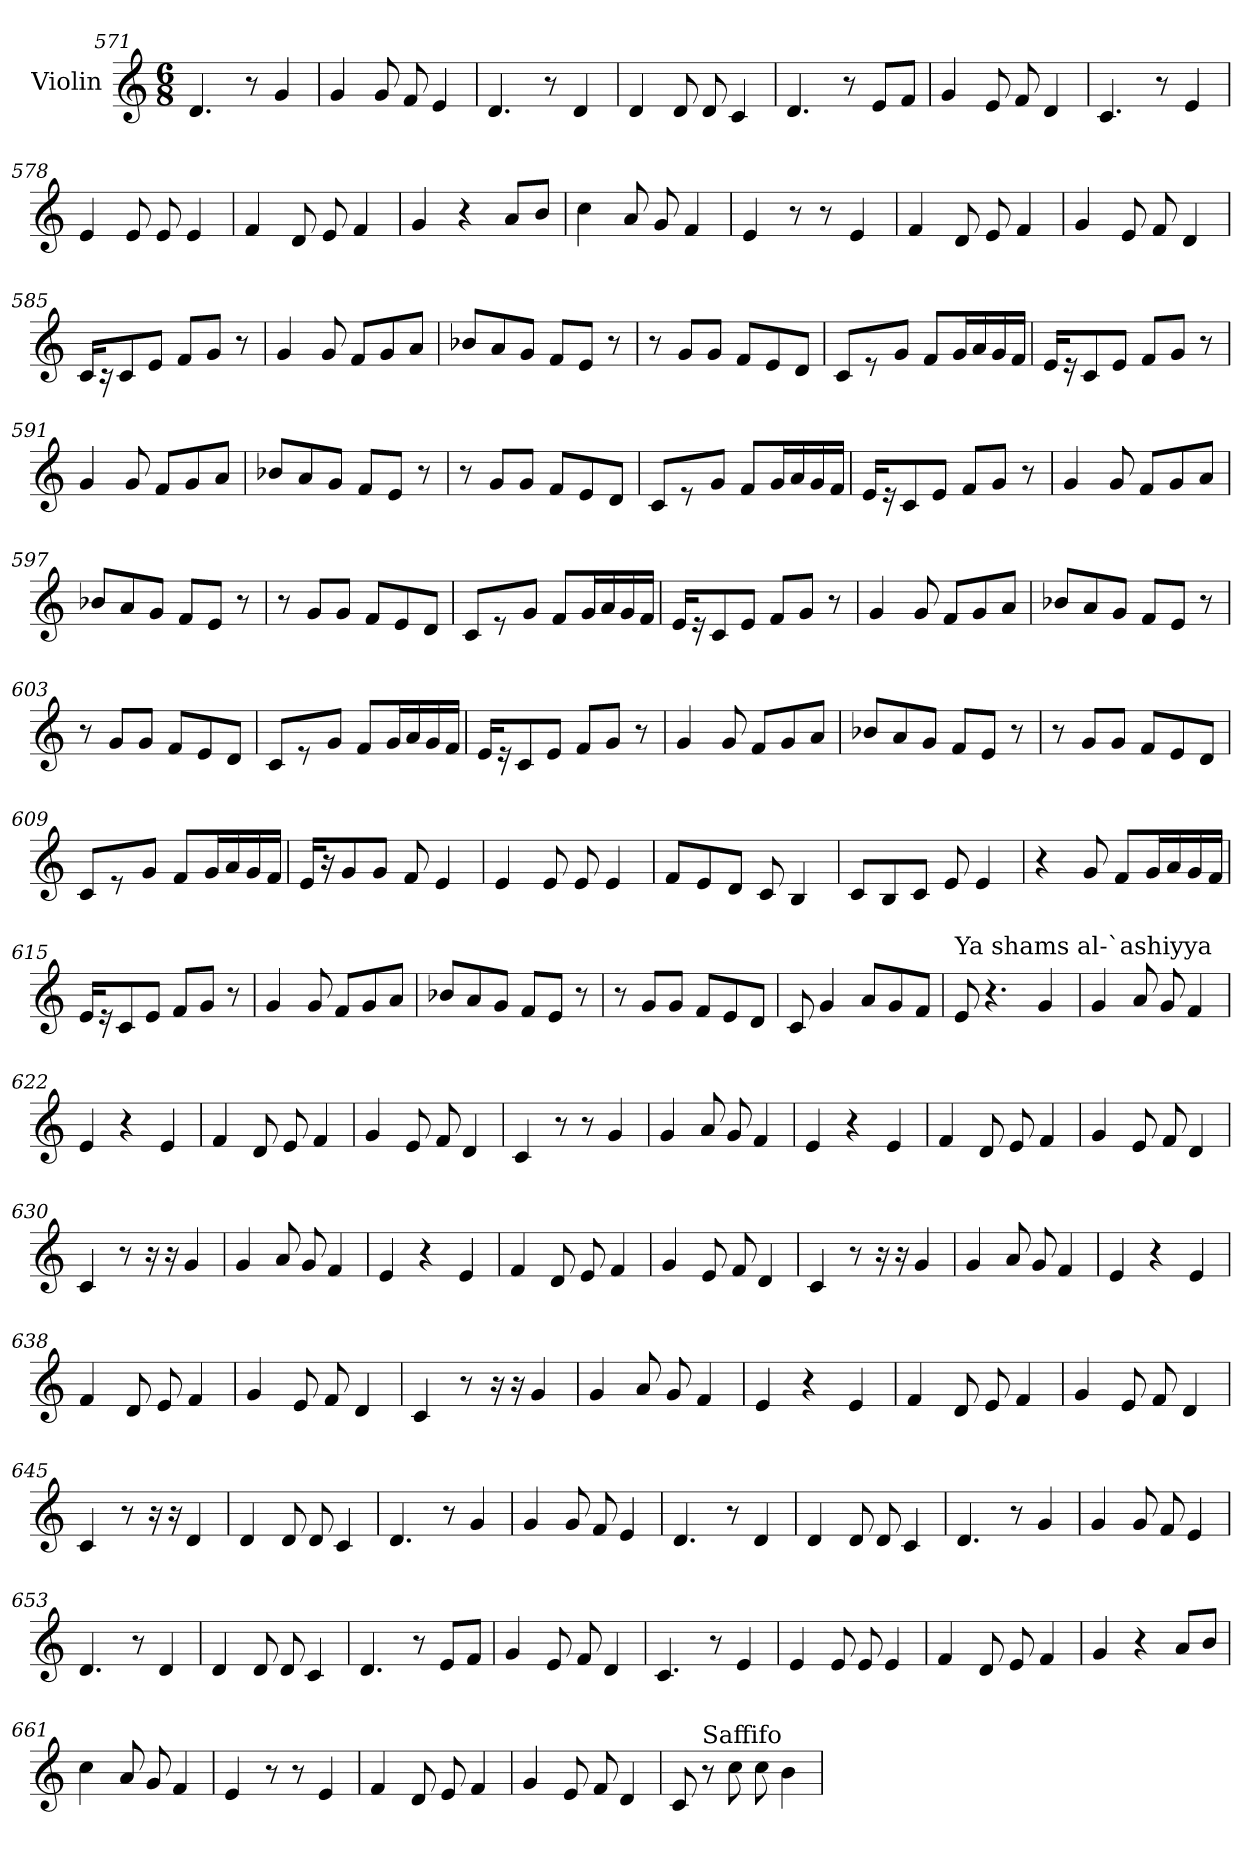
**kern
*part1
*staff1
*I"Violin
!!LO:PB:g=z
*clefG2
*k[]
*C:
*M6/8
=571
4.d/
8r
4g/
=572
4g/
8g/
8f/
4e/
!!LO:PB:g=z
=573
4.d/
8r
4d/
=574
4d/
8d/
8d/
4c/
=575
4.d/
8r
8e/L
8f/J
=576
4g/
8e/
8f/
4d/
=577
4.c/
8r
4e/
!!LO:PB:g=z
=578
4e/
8e/
8e/
4e/
=579
4f/
8d/
8e/
4f/
!!LO:PB:g=z
=580
4g/
4r
8a/L
8b/J
=581
4cc\
8a/
8g/
4f/
=582
4e/
8r
8r
4e/
=583
4f/
8d/
8e/
4f/
!!LO:PB:g=z
=584
4g/
8e/
8f/
4d/
=585
16c/KL
16r
8c/
8e/J
8f/L
8g/J
8r
=586
4g/
8g/
8f/L
8g/
8a/J
=587
8b-X/L
8a/
8g/J
8f/L
8e/J
8r
=588
8r
8g/L
8g/J
8f/L
8e/
8d/J
=589
8c/L
8r
8g/J
8f/L
16g/L
16a/
16g/
16f/JJ
!!LO:PB:g=z
=590
16e/KL
16r
8c/
8e/J
8f/L
8g/J
8r
=591
4g/
8g/
8f/L
8g/
8a/J
!!LO:PB:g=z
=592
8b-X/L
8a/
8g/J
8f/L
8e/J
8r
=593
8r
8g/L
8g/J
8f/L
8e/
8d/J
=594
8c/L
8r
8g/J
8f/L
16g/L
16a/
16g/
16f/JJ
=595
16e/KL
16r
8c/
8e/J
8f/L
8g/J
8r
!!LO:PB:g=z
=596
4g/
8g/
8f/L
8g/
8a/J
=597
8b-X/L
8a/
8g/J
8f/L
8e/J
8r
!!LO:PB:g=z
=598
8r
8g/L
8g/J
8f/L
8e/
8d/J
=599
8c/L
8r
8g/J
8f/L
16g/L
16a/
16g/
16f/JJ
=600
16e/KL
16r
8c/
8e/J
8f/L
8g/J
8r
=601
4g/
8g/
8f/L
8g/
8a/J
!!LO:PB:g=z
=602
8b-X/L
8a/
8g/J
8f/L
8e/J
8r
=603
8r
8g/L
8g/J
8f/L
8e/
8d/J
!!LO:PB:g=z
=604
8c/L
8r
8g/J
8f/L
16g/L
16a/
16g/
16f/JJ
=605
16e/KL
16r
8c/
8e/J
8f/L
8g/J
8r
=606
4g/
8g/
8f/L
8g/
8a/J
!!LO:PB:g=z
=607
8b-X/L
8a/
8g/J
8f/L
8e/J
8r
=608
8r
8g/L
8g/J
8f/L
8e/
8d/J
!!LO:PB:g=z
=609
8c/L
8r
8g/J
8f/L
16g/L
16a/
16g/
16f/JJ
=610
16e/KL
16r
8g/
8g/J
8f/
4e/
=611
4e/
8e/
8e/
4e/
=612
8f/L
8e/
8d/J
8c/
4B/
!!LO:PB:g=z
=613
8c/L
8B/
8c/J
8e/
4e/
=614
4r
8g/
8f/L
16g/L
16a/
16g/
16f/JJ
!!LO:PB:g=z
=615
16e/KL
16r
8c/
8e/J
8f/L
8g/J
8r
=616
4g/
8g/
8f/L
8g/
8a/J
=617
8b-X/L
8a/
8g/J
8f/L
8e/J
8r
=618
8r
8g/L
8g/J
8f/L
8e/
8d/J
!!LO:PB:g=z
=619
8c/
4g/
8a/L
8g/
8f/J
=620
!LO:TX:a:t=Ya shams al-`ashiyya
8e/
4.r
4g/
!!LO:PB:g=z
=621
4g/
8a/
8g/
4f/
=622
4e/
4r
4e/
=623
4f/
8d/
8e/
4f/
=624
4g/
8e/
8f/
4d/
=625
4c/
8r
8r
4g/
!!LO:PB:g=z
=626
4g/
8a/
8g/
4f/
=627
4e/
4r
4e/
!!LO:PB:g=z
=628
4f/
8d/
8e/
4f/
=629
4g/
8e/
8f/
4d/
=630
4c/
8r
16r
16r
4g/
=631
4g/
8a/
8g/
4f/
!!LO:PB:g=z
=632
4e/
4r
4e/
=633
4f/
8d/
8e/
4f/
=634
4g/
8e/
8f/
4d/
=635
4c/
8r
16r
16r
4g/
=636
4g/
8a/
8g/
4f/
=637
4e/
4r
4e/
!!LO:PB:g=z
=638
4f/
8d/
8e/
4f/
=639
4g/
8e/
8f/
4d/
!!LO:PB:g=z
=640
4c/
8r
16r
16r
4g/
=641
4g/
8a/
8g/
4f/
=642
4e/
4r
4e/
=643
4f/
8d/
8e/
4f/
!!LO:PB:g=z
=644
4g/
8e/
8f/
4d/
=645
4c/
8r
16r
16r
4d/
!!LO:PB:g=z
=646
4d/
8d/
8d/
4c/
=647
4.d/
8r
4g/
=648
4g/
8g/
8f/
4e/
=649
4.d/
8r
4d/
!!LO:PB:g=z
=650
4d/
8d/
8d/
4c/
=651
4.d/
8r
4g/
=652
4g/
8g/
8f/
4e/
!!LO:PB:g=z
=653
4.d/
8r
4d/
=654
4d/
8d/
8d/
4c/
=655
4.d/
8r
8e/L
8f/J
=656
4g/
8e/
8f/
4d/
!!LO:PB:g=z
=657
4.c/
8r
4e/
=658
4e/
8e/
8e/
4e/
=659
4f/
8d/
8e/
4f/
!!LO:PB:g=z
=660
4g/
4r
8a/L
8b/J
=661
4cc\
8a/
8g/
4f/
=662
4e/
8r
8r
4e/
=663
4f/
8d/
8e/
4f/
!!LO:PB:g=z
=664
4g/
8e/
8f/
4d/
=665
*MM120
8c/
!LO:TX:a:t=Saffifo
8r
8cc\
8cc\
4b\
=
*-
